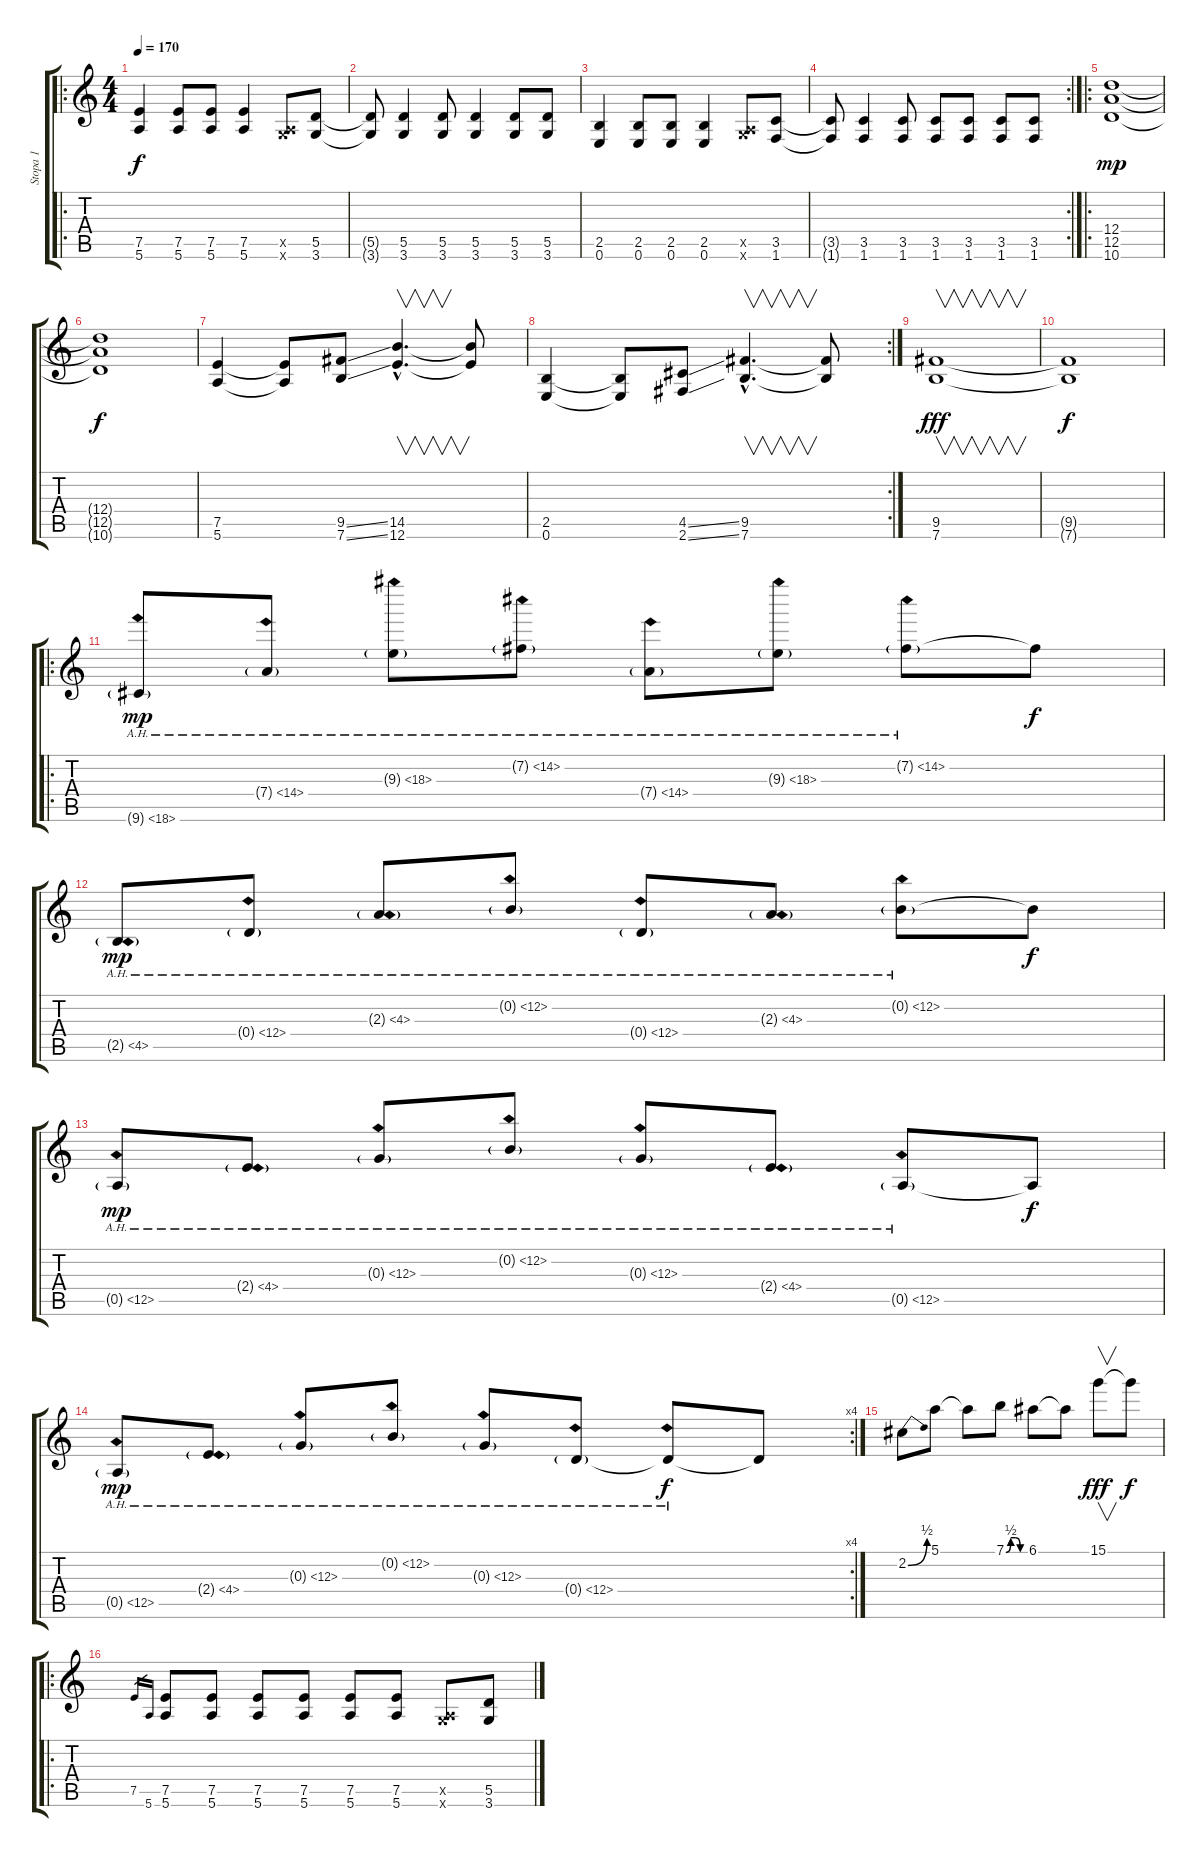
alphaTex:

\track ("Stopa 1" "Stopa 1") {instrument distortionguitar}
\staff {score tabs}
\tuning (E4 B3 G3 D3 A2 E2) {hide}
\ro
\ts (4 4)
\tempo 170
\clef g2
\ks c
(7.5 5.6).4{dy f instrument acousticguitarsteel} (7.5 5.6).8 (7.5 5.6).8 (7.5 5.6).4 (0.5{x} 3.6{x}).8 (5.5 3.6).8 |
(5.5{t} 3.6{t}).8 (5.5 3.6).4 (5.5 3.6).8 (5.5 3.6).4 (5.5 3.6).8 (5.5 3.6).8 |
(2.5 0.6).4 (2.5 0.6).8 (2.5 0.6).8 (2.5 0.6).4 (0.5{x} 3.6{x}).8 (3.5 1.6).8 |
\rc 2
(3.5{t} 1.6{t}).8 (3.5 1.6).4 (3.5 1.6).8 (3.5 1.6).8 (3.5 1.6).8 (3.5 1.6).8 (3.5 1.6).8 |
\ro
(12.4 12.5 10.6).1{dy mp instrument distortionguitar} |
(12.4{t} 12.5{t} 10.6{t}).1{dy f instrument distortionguitar} |
(7.5 5.6).4 (7.5{t} 5.6{t}).8 (9.5{ss} 7.6{ss}).8 (14.5{hac} 12.6{hac}).4{v d} (14.5{t} 12.6{t}).8 |
\rc 2
(2.5 0.6).4 (2.5{t} 0.6{t}).8 (4.5{ss} 2.6{ss}).8 (9.5{hac} 7.6{hac}).4{v d} (9.5{t} 7.6{t}).8 |
(9.5 7.6).1{v dy fff} |
(9.5{t} 7.6{t}).1{dy f} |
\ro
9.6{ah 9 g}.8{dy mp} 7.4{ah 7 g}.8 9.3{ah 9 g}.8 7.2{ah 7 g}.8 7.4{ah 7 g}.8 9.3{ah 9 g}.8 7.2{ah 7 g}.8 7.2{t}.8{dy f} |
2.5{ah 2 g}.8{dy mp} 0.4{ah 12 g}.8 2.3{ah 2 g}.8 0.2{ah 12 g}.8 0.4{ah 12 g}.8 2.3{ah 2 g}.8 0.2{ah 12 g}.8 0.2{t}.8{dy f} |
0.5{ah 12 g}.8{dy mp} 2.4{ah 2 g}.8 0.3{ah 12 g}.8 0.2{ah 12 g}.8 0.3{ah 12 g}.8 2.4{ah 2 g}.8 0.5{ah 12 g}.8 0.5{t}.8{dy f} |
\rc 4
0.5{ah 12 g}.8{dy mp} 2.4{ah 2 g}.8 0.3{ah 12 g}.8 0.2{ah 12 g}.8 0.3{ah 12 g}.8 0.4{ah 12 g}.8 0.4{ah 12 t}.8{dy f} 0.4{t}.8 |
2.2{be (bend 0 0 60 2)}.8 5.1.8 5.1{t}.8 7.1{be (custom 0 0 15 2 30 2 45 0 60 0)}.8 6.1.8 6.1{t}.8 15.1.8{v dy fff} 15.1{t}.8{dy f} |
\ro
7.5.16{gr} 5.6.16{gr} (7.5 5.6).8{instrument distortionguitar} (7.5 5.6).8 (7.5 5.6).8 (7.5 5.6).8 (7.5 5.6).8 (7.5 5.6).8 (0.5{x} 3.6{x}).8 (5.5 3.6).8
